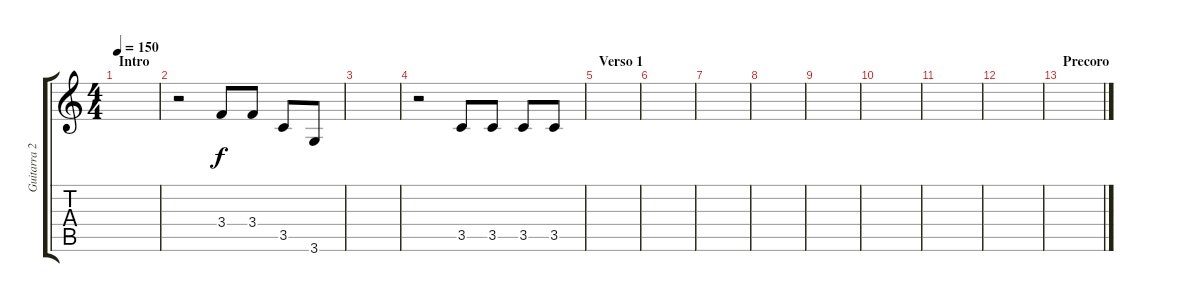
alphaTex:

\track ("Guitarra 2" "Guitarra 2") {instrument guitarharmonics}
\staff {score tabs}
\tuning (E4 B3 G3 D3 A2 E2) {hide}
\ts (4 4)
\section ("" "Intro")
\tempo 150
\clef g2
\ks c
|
r.2 3.4.8 3.4.8 3.5.8 3.6.8 |
|
r.2 3.5.8 3.5.8 3.5.8 3.5.8 |
\section ("" "Verso 1")
|
|
|
|
|
|
|
|
\section ("" "Precoro")
